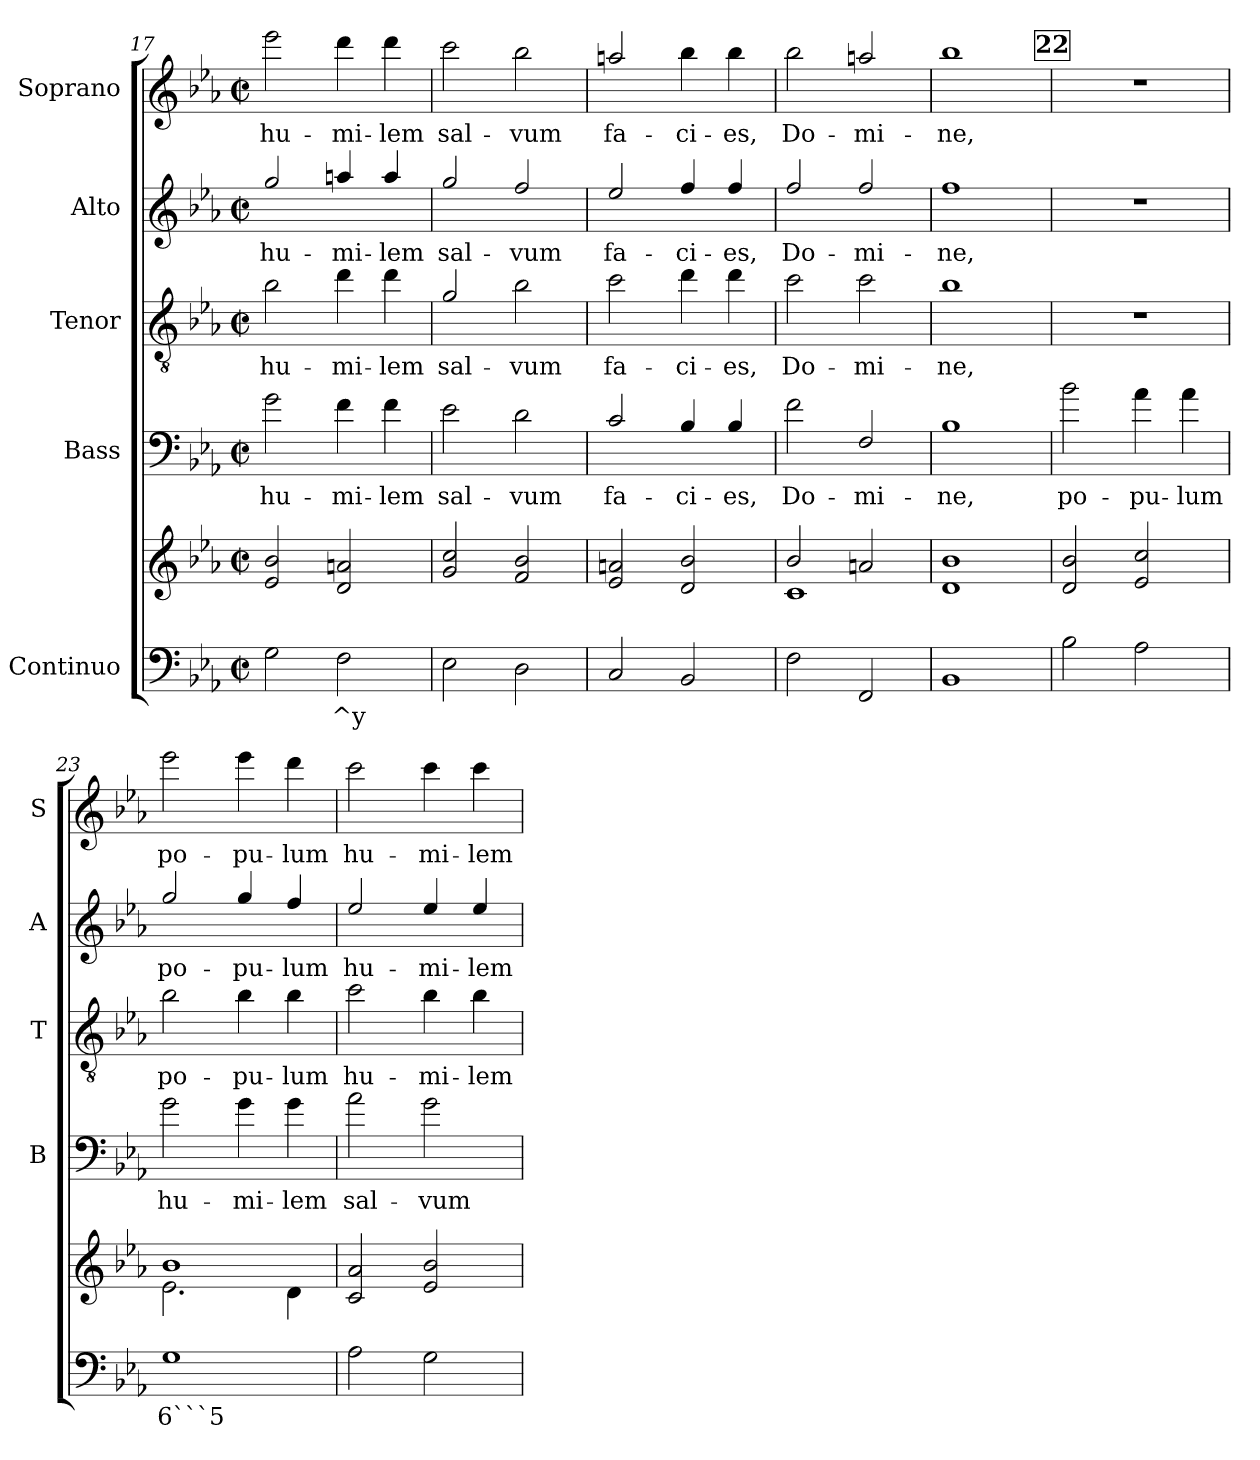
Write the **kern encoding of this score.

**kern	**text	**kern	**kern	**text	**kern	**text	**kern	**text	**kern	**text
*part5	*part5	*part5	*part4	*part4	*part3	*part3	*part2	*part2	*part1	*part1
*staff6	*staff6	*staff5	*staff4	*staff4	*staff3	*staff3	*staff2	*staff2	*staff1	*staff1
*I"Continuo	*	*	*I"Bass	*	*I"Tenor	*	*I"Alto	*	*I"Soprano	*
*	*	*	*I'B	*	*I'T	*	*I'A	*	*I'S	*
*clefF4	*	*clefG2	*clefF4	*	*clefGv2	*	*clefG2	*	*clefG2	*
*	*	*	*ITrd7c12	*	*ITrd7c12	*	*ITrd7c12	*	*ITrd7c12	*
*k[b-e-a-]	*	*k[b-e-a-]	*k[b-e-a-]	*	*k[b-e-a-]	*	*k[b-e-a-]	*	*k[b-e-a-]	*
*E-:	*	*E-:	*E-:	*	*E-:	*	*E-:	*	*E-:	*
*M2/2	*	*M2/2	*M2/2	*	*M2/2	*	*M2/2	*	*M2/2	*
*met(c|)	*	*met(c|)	*met(c|)	*	*met(c|)	*	*met(c|)	*	*met(c|)	*
=17	=17	=17	=17	=17	=17	=17	=17	=17	=17	=17
!	!	!	!	!LO:LY:b	!	!	!	!	!	!
!	!	!	!	!	!	!LO:LY:b	!	!	!	!
!	!	!	!	!	!	!	!	!LO:LY:b	!	!
!	!	!	!	!	!	!	!	!	!	!LO:LY:b
2G\	.	2e-!/ 2b-!/	2G\	hu-	2B-\	hu-	2g/	hu-	2ee-\	hu-
!	!LO:LY:b	!	!	!	!	!	!	!	!	!
!	!	!	!	!LO:LY:b	!	!	!	!	!	!
!	!	!	!	!	!	!LO:LY:b	!	!	!	!
!	!	!	!	!	!	!	!	!LO:LY:b	!	!
!	!	!	!	!	!	!	!	!	!	!LO:LY:b
2F\	^y	2d!/ 2an!/	4F\	-mi-	4d\	-mi-	4an/	-mi-	4dd\	-mi-
!	!	!	!	!LO:LY:b	!	!	!	!	!	!
!	!	!	!	!	!	!LO:LY:b	!	!	!	!
!	!	!	!	!	!	!	!	!LO:LY:b	!	!
!	!	!	!	!	!	!	!	!	!	!LO:LY:b
.	.	.	4F\	-lem	4d\	-lem	4a/	-lem	4dd\	-lem
!!LO:PB:g=z
=18	=18	=18	=18	=18	=18	=18	=18	=18	=18	=18
!	!	!	!	!LO:LY:b	!	!	!	!	!	!
!	!	!	!	!	!	!LO:LY:b	!	!	!	!
!	!	!	!	!	!	!	!	!LO:LY:b	!	!
!	!	!	!	!	!	!	!	!	!	!LO:LY:b
2E-\	.	2g!/ 2cc!/	2E-\	sal-	2G/	sal-	2g/	sal-	2cc\	sal-
!	!	!	!	!LO:LY:b	!	!	!	!	!	!
!	!	!	!	!	!	!LO:LY:b	!	!	!	!
!	!	!	!	!	!	!	!	!LO:LY:b	!	!
!	!	!	!	!	!	!	!	!	!	!LO:LY:b
2D\	.	2f!/ 2b-!/	2D\	-vum	2B-\	-vum	2f/	-vum	2b-\	-vum
=19	=19	=19	=19	=19	=19	=19	=19	=19	=19	=19
!	!	!	!	!LO:LY:b	!	!	!	!	!	!
!	!	!	!	!	!	!LO:LY:b	!	!	!	!
!	!	!	!	!	!	!	!	!LO:LY:b	!	!
!	!	!	!	!	!	!	!	!	!	!LO:LY:b
2C/	.	2e-!/ 2an!/	2C/	fa-	2c\	fa-	2e-/	fa-	2an/	fa-
!	!	!	!	!LO:LY:b	!	!	!	!	!	!
!	!	!	!	!	!	!LO:LY:b	!	!	!	!
!	!	!	!	!	!	!	!	!LO:LY:b	!	!
!	!	!	!	!	!	!	!	!	!	!LO:LY:b
2BB-/	.	2d!/ 2b-!/	4BB-/	-ci-	4d\	-ci-	4f/	-ci-	4b-\	-ci-
!	!	!	!	!LO:LY:b	!	!	!	!	!	!
!	!	!	!	!	!	!LO:LY:b	!	!	!	!
!	!	!	!	!	!	!	!	!LO:LY:b	!	!
!	!	!	!	!	!	!	!	!	!	!LO:LY:b
.	.	.	4BB-/	-es,	4d\	-es,	4f/	-es,	4b-\	-es,
=20	=20	=20	=20	=20	=20	=20	=20	=20	=20	=20
*	*	*^	*	*	*	*	*	*	*	*
!	!	!	!	!	!LO:LY:b	!	!	!	!	!	!
!	!	!	!	!	!	!	!LO:LY:b	!	!	!	!
!	!	!	!	!	!	!	!	!	!LO:LY:b	!	!
!	!	!	!	!	!	!	!	!	!	!	!LO:LY:b
2F\	.	2b-!/	1c!	2F\	Do-	2c\	Do-	2f/	Do-	2b-\	Do-
!	!	!	!	!	!LO:LY:b	!	!	!	!	!	!
!	!	!	!	!	!	!	!LO:LY:b	!	!	!	!
!	!	!	!	!	!	!	!	!	!LO:LY:b	!	!
!	!	!	!	!	!	!	!	!	!	!	!LO:LY:b
2FF/	.	2an!/	.	2FF/	-mi-	2c\	-mi-	2f/	-mi-	2an/	-mi-
*	*	*v	*v	*	*	*	*	*	*	*	*
=21	=21	=21	=21	=21	=21	=21	=21	=21	=21	=21
!	!	!	!	!LO:LY:b	!	!	!	!	!	!
!	!	!	!	!	!	!LO:LY:b	!	!	!	!
!	!	!	!	!	!	!	!	!LO:LY:b	!	!
!	!	!	!	!	!	!	!	!	!	!LO:LY:b
1BB-	.	1d! 1b-!	1BB-	-ne,	1B-	-ne,	1f	-ne,	1b-	-ne,
!!LO:REH:place=s1:a:B:fs=8.3:t=22
=22	=22	=22	=22	=22	=22	=22	=22	=22	=22	=22
!	!	!	!	!LO:LY:b	!	!	!	!	!	!
2B-\	.	2d!/ 2b-!/	2B-\	po-	1r	.	1r	.	1r	.
!	!	!	!	!LO:LY:b	!	!	!	!	!	!
2A-\	.	2e-!/ 2cc!/	4A-\	-pu-	.	.	.	.	.	.
!	!	!	!	!LO:LY:b	!	!	!	!	!	!
.	.	.	4A-\	-lum	.	.	.	.	.	.
=23	=23	=23	=23	=23	=23	=23	=23	=23	=23	=23
!	!LO:LY:b	!	!	!	!	!	!	!	!	!
*	*	*^	*	*	*	*	*	*	*	*
!	!	!	!	!	!LO:LY:b	!	!	!	!	!	!
!	!	!	!	!	!	!	!LO:LY:b	!	!	!	!
!	!	!	!	!	!	!	!	!	!LO:LY:b	!	!
!	!	!	!	!	!	!	!	!	!	!	!LO:LY:b
1G	6```5	1b-!	2.e-!\	2G\	hu-	2B-\	po-	2g/	po-	2ee-\	po-
!	!	!	!	!	!LO:LY:b	!	!	!	!	!	!
!	!	!	!	!	!	!	!LO:LY:b	!	!	!	!
!	!	!	!	!	!	!	!	!	!LO:LY:b	!	!
!	!	!	!	!	!	!	!	!	!	!	!LO:LY:b
.	.	.	.	4G\	-mi-	4B-\	-pu-	4g/	-pu-	4ee-\	-pu-
!	!	!	!	!	!LO:LY:b	!	!	!	!	!	!
!	!	!	!	!	!	!	!LO:LY:b	!	!	!	!
!	!	!	!	!	!	!	!	!	!LO:LY:b	!	!
!	!	!	!	!	!	!	!	!	!	!	!LO:LY:b
.	.	.	4d!\	4G\	-lem	4B-\	-lum	4f/	-lum	4dd\	-lum
*	*	*v	*v	*	*	*	*	*	*	*	*
=24	=24	=24	=24	=24	=24	=24	=24	=24	=24	=24
*	*	*^	*	*	*	*	*	*	*	*
!	!	!	!	!	!LO:LY:b	!	!	!	!	!	!
*	*	*v	*v	*	*	*	*	*	*	*	*
*	*	*^	*	*	*	*	*	*	*	*
!	!	!	!	!	!	!	!LO:LY:b	!	!	!	!
*	*	*v	*v	*	*	*	*	*	*	*	*
*	*	*^	*	*	*	*	*	*	*	*
!	!	!	!	!	!	!	!	!	!LO:LY:b	!	!
*	*	*v	*v	*	*	*	*	*	*	*	*
*	*	*^	*	*	*	*	*	*	*	*
!	!	!	!	!	!	!	!	!	!	!	!LO:LY:b
*	*	*v	*v	*	*	*	*	*	*	*	*
2A-\	.	2c!/ 2a-!/	2A-\	sal-	2c\	hu-	2e-/	hu-	2cc\	hu-
!	!	!	!	!LO:LY:b	!	!	!	!	!	!
!	!	!	!	!	!	!LO:LY:b	!	!	!	!
!	!	!	!	!	!	!	!	!LO:LY:b	!	!
!	!	!	!	!	!	!	!	!	!	!LO:LY:b
2G\	.	2e-!/ 2b-!/	2G\	-vum	4B-\	-mi-	4e-/	-mi-	4cc\	-mi-
!	!	!	!	!	!	!LO:LY:b	!	!	!	!
!	!	!	!	!	!	!	!	!LO:LY:b	!	!
!	!	!	!	!	!	!	!	!	!	!LO:LY:b
.	.	.	.	.	4B-\	-lem	4e-/	-lem	4cc\	-lem
=	=	=	=	=	=	=	=	=	=	=
*-	*-	*-	*-	*-	*-	*-	*-	*-	*-	*-
